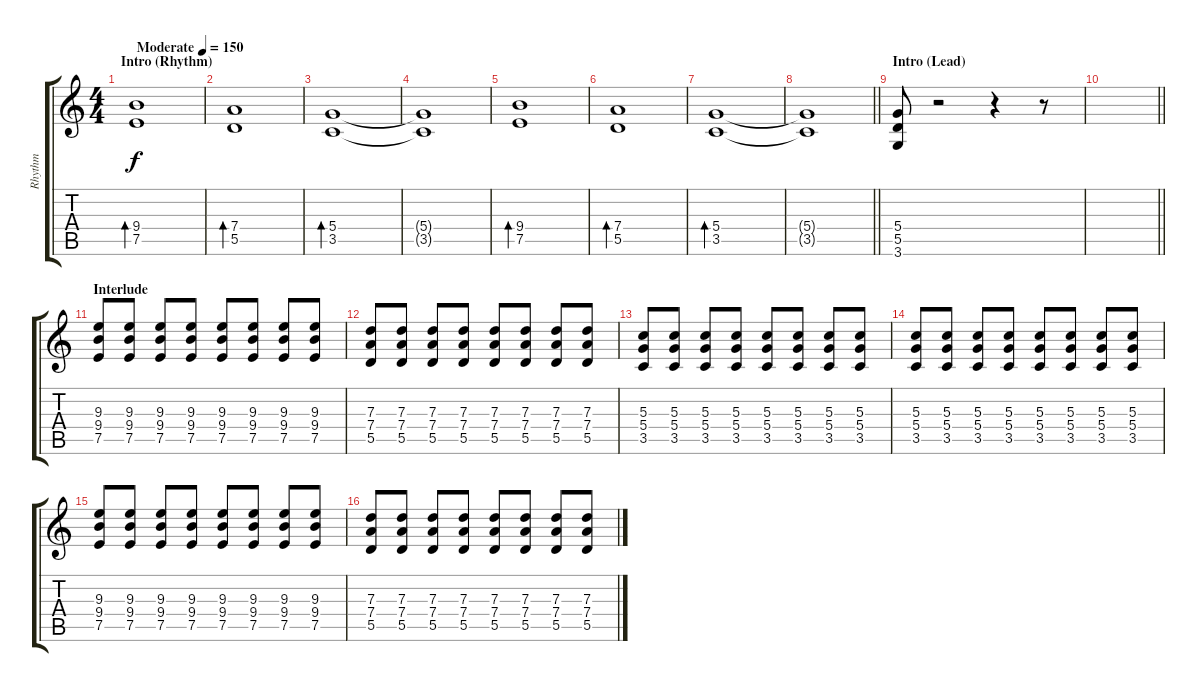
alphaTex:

\track ("Rhythm" "Rhythm") {instrument distortionguitar}
\staff {score tabs}
\tuning (E4 B3 G3 D3 A2 E2) {hide}
\ts (4 4)
\section ("" "Intro (Rhythm)")
\tempo (150 "Moderate")
\clef g2
\ks c
(9.4 7.5).1{bd 240 dy f instrument distortionguitar} |
(7.4 5.5).1{bd 240} |
(5.4 3.5).1{bd 240} |
(5.4{t} 3.5{t}).1 |
(9.4 7.5).1{bd 240} |
(7.4 5.5).1{bd 240} |
(5.4 3.5).1{bd 240} |
\barLineRight lightlight
(5.4{t} 3.5{t}).1 |
\section ("" "Intro (Lead)")
(5.4 5.5 3.6).8 r.2 r.4 r.8 |
\barLineRight lightlight
|
\section ("" "Interlude")
(9.3 9.4 7.5).8 (9.3 9.4 7.5).8 (9.3 9.4 7.5).8 (9.3 9.4 7.5).8 (9.3 9.4 7.5).8 (9.3 9.4 7.5).8 (9.3 9.4 7.5).8 (9.3 9.4 7.5).8 |
(7.3 7.4 5.5).8 (7.3 7.4 5.5).8 (7.3 7.4 5.5).8 (7.3 7.4 5.5).8 (7.3 7.4 5.5).8 (7.3 7.4 5.5).8 (7.3 7.4 5.5).8 (7.3 7.4 5.5).8 |
(5.3 5.4 3.5).8 (5.3 5.4 3.5).8 (5.3 5.4 3.5).8 (5.3 5.4 3.5).8 (5.3 5.4 3.5).8 (5.3 5.4 3.5).8 (5.3 5.4 3.5).8 (5.3 5.4 3.5).8 |
(5.3 5.4 3.5).8 (5.3 5.4 3.5).8 (5.3 5.4 3.5).8 (5.3 5.4 3.5).8 (5.3 5.4 3.5).8 (5.3 5.4 3.5).8 (5.3 5.4 3.5).8 (5.3 5.4 3.5).8 |
(9.3 9.4 7.5).8 (9.3 9.4 7.5).8 (9.3 9.4 7.5).8 (9.3 9.4 7.5).8 (9.3 9.4 7.5).8 (9.3 9.4 7.5).8 (9.3 9.4 7.5).8 (9.3 9.4 7.5).8 |
(7.3 7.4 5.5).8 (7.3 7.4 5.5).8 (7.3 7.4 5.5).8 (7.3 7.4 5.5).8 (7.3 7.4 5.5).8 (7.3 7.4 5.5).8 (7.3 7.4 5.5).8 (7.3 7.4 5.5).8
